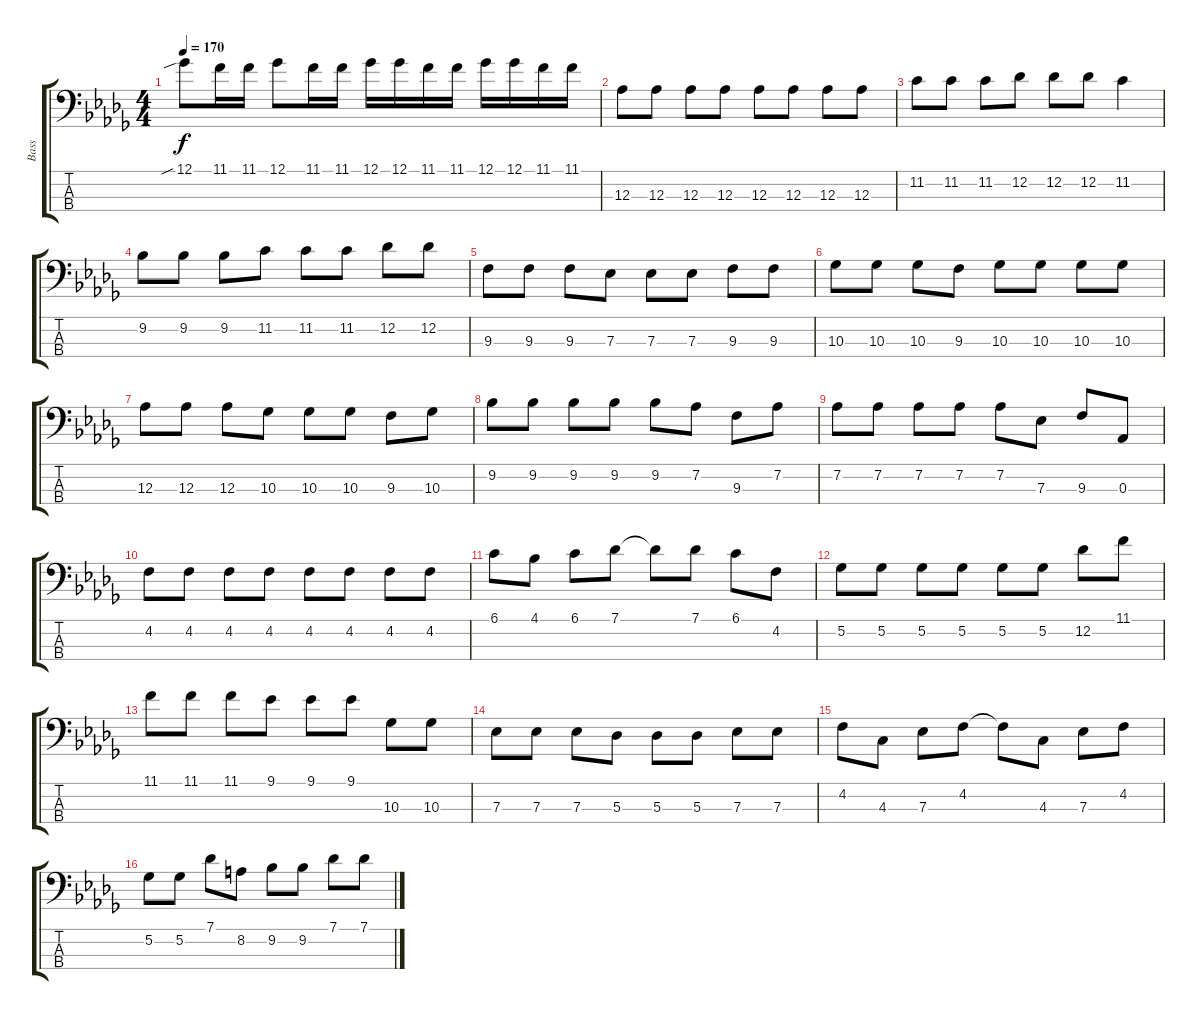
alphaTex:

\track ("Bass" "Bass") {instrument electricbassfinger}
\staff {score tabs}
\tuning (Gb2 Db2 Ab1 Eb1) {hide}
\ts (4 4)
\tempo 170
\clef f4
\ks db
12.1{sib}.8{dy f} 11.1.16 11.1.16 12.1.8 11.1.16 11.1.16 12.1.16 12.1.16 11.1.16 11.1.16 12.1.16 12.1.16 11.1.16 11.1.16 |
12.3.8 12.3.8 12.3.8 12.3.8 12.3.8 12.3.8 12.3.8 12.3.8 |
11.2.8 11.2.8 11.2.8 12.2.8 12.2.8 12.2.8 11.2.4 |
9.2.8 9.2.8 9.2.8 11.2.8 11.2.8 11.2.8 12.2.8 12.2.8 |
9.3.8 9.3.8 9.3.8 7.3.8 7.3.8 7.3.8 9.3.8 9.3.8 |
10.3.8 10.3.8 10.3.8 9.3.8 10.3.8 10.3.8 10.3.8 10.3.8 |
12.3.8 12.3.8 12.3.8 10.3.8 10.3.8 10.3.8 9.3.8 10.3.8 |
9.2.8 9.2.8 9.2.8 9.2.8 9.2.8 7.2.8 9.3.8 7.2.8 |
7.2.8 7.2.8 7.2.8 7.2.8 7.2.8 7.3.8 9.3.8 0.3.8 |
4.2.8 4.2.8 4.2.8 4.2.8 4.2.8 4.2.8 4.2.8 4.2.8 |
6.1.8 4.1.8 6.1.8 7.1.8 7.1{t}.8 7.1.8 6.1.8 4.2.8 |
5.2.8 5.2.8 5.2.8 5.2.8 5.2.8 5.2.8 12.2.8 11.1.8 |
11.1.8 11.1.8 11.1.8 9.1.8 9.1.8 9.1.8 10.3.8 10.3.8 |
7.3.8 7.3.8 7.3.8 5.3.8 5.3.8 5.3.8 7.3.8 7.3.8 |
4.2.8 4.3.8 7.3.8 4.2.8 4.2{t}.8 4.3.8 7.3.8 4.2.8 |
5.2.8 5.2.8 7.1.8 8.2.8 9.2.8 9.2.8 7.1.8 7.1.8
